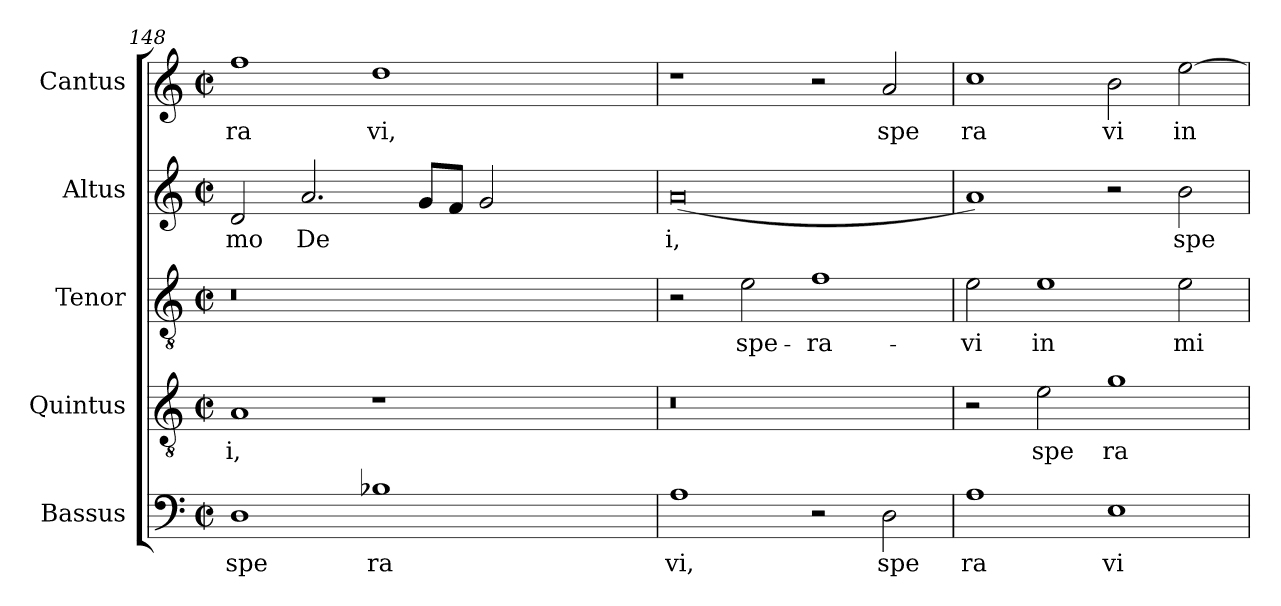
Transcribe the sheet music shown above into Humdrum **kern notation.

**kern	**text	**kern	**text	**kern	**text	**kern	**text	**kern	**text
*part5	*part5	*part4	*part4	*part3	*part3	*part2	*part2	*part1	*part1
*staff5	*staff5	*staff4	*staff4	*staff3	*staff3	*staff2	*staff2	*staff1	*staff1
*I"Bassus	*	*I"Quintus	*	*I"Tenor	*	*I"Altus	*	*I"Cantus	*
*clefF4	*	*clefGv2	*	*clefGv2	*	*clefG2	*	*clefG2	*
*M2/2	*	*M2/2	*	*M2/2	*	*M2/2	*	*M2/2	*
*met(c|)	*	*met(c|)	*	*met(c|)	*	*met(c|)	*	*met(c|)	*
=148	=148	=148	=148	=148	=148	=148	=148	=148	=148
!	!LO:LY:b:cj	!	!LO:LY:b:cj	!	!	!	!LO:LY:b:cj	!	!LO:LY:b:cj
1D	spe	1A	i,	0r	.	2d/	mo	1ff	ra
!	!	!	!	!	!	!	!LO:LY:b	!	!
.	.	.	.	.	.	2.a/	De	.	.
!	!LO:LY:b:cj	!LO:N:vis=1	!	!	!	!	!	!	!LO:LY:b:cj
1B-X	ra	0r	.	.	.	.	.	1dd	vi,
.	.	.	.	.	.	8g/L	.	.	.
.	.	.	.	.	.	8f/J	.	.	.
.	.	.	.	.	.	2g/	.	.	.
1ryy	.	.	.	1ryy	.	1ryy	.	1ryy	.
=149	=149	=149	=149	=149	=149	=149	=149	=149	=149
!	!LO:LY:b:cj	!	!	!	!	!	!LO:LY:b:rj	!	!
1A	vi,	0r	.	2r	.	(<0a	i,	1r	.
!	!	!	!	!	!LO:LY:b:cj	!	!	!	!
.	.	.	.	2e\	spe-	.	.	.	.
!	!	!	!	!	!LO:LY:b:cj	!	!	!	!
2r	.	.	.	1f	-ra-	.	.	2r	.
!	!LO:LY:b:cj	!	!	!	!	!	!	!	!LO:LY:b:cj
2D\	spe	.	.	.	.	.	.	2a/	spe
=150	=150	=150	=150	=150	=150	=150	=150	=150	=150
!	!LO:LY:b:cj	!	!	!	!LO:LY:b:cj	!	!	!	!LO:LY:b:cj
1A	ra	2r	.	2e\	-vi	1a)	.	1cc	ra
!	!	!	!LO:LY:b:cj	!	!LO:LY:b:cj	!	!	!	!
.	.	2e\	spe	1e	in	.	.	.	.
!	!LO:LY:b:cj	!	!LO:LY:b:cj	!	!	!	!	!	!LO:LY:b:cj
1E	vi	1g	ra	.	.	2r	.	2b\	vi
!	!	!	!	!	!LO:LY:b:cj	!	!LO:LY:b:cj	!	!LO:LY:b:cj
.	.	.	.	2e\	mi-	2b\	spe	[>2ee\	in
=	=	=	=	=	=	=	=	=	=
*-	*-	*-	*-	*-	*-	*-	*-	*-	*-
